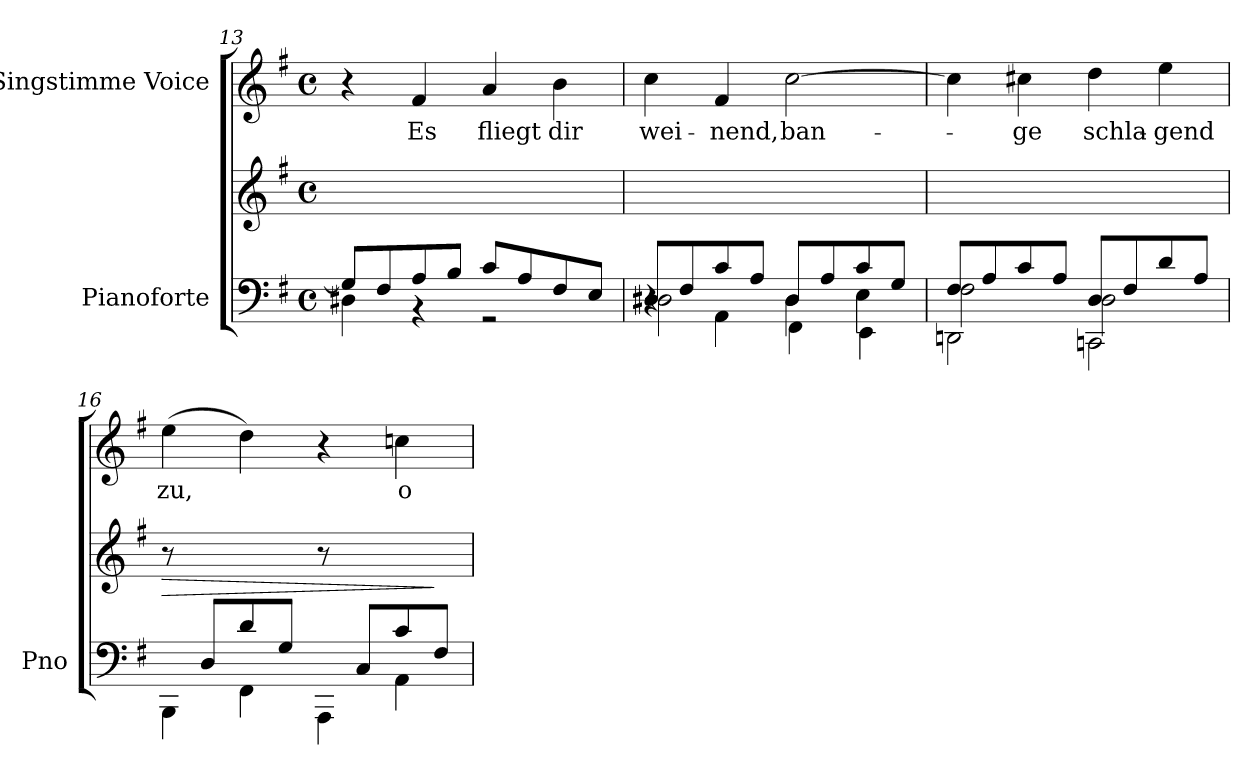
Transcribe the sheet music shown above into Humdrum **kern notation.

**kern	**kern	**dynam	**kern	**text
*part2	*part2	*part2	*part1	*part1
*staff3	*staff2	*staff2/3	*staff1	*staff1
*I"Pianoforte	*	*	*I"Singstimme Voice	*
*I'Pno	*	*	*	*
!!LO:PB:g=z
*clefF4	*clefG2	*	*clefG2	*
*k[f#]	*k[f#]	*	*k[f#]	*
*M4/4	*M4/4	*	*M4/4	*
*met(c)	*met(c)	*	*met(c)	*
=13	=13	=13	=13	=13
*^	*	*	*	*
8G/L]	4D#X\	1ryy	.	4r	.
8F#/	.	.	.	.	.
!	!	!	!	!	!LO:LY:b
8A/	4r	.	.	4f#/	Es
8B/J	.	.	.	.	.
!	!	!	!	!	!LO:LY:b
8c/L	2r	.	.	4a/	fliegt
8A/	.	.	.	.	.
!	!	!	!	!	!LO:LY:b
8F#/	.	.	.	4b\	dir
8E/J	.	.	.	.	.
=14	=14	=14	=14	=14	=14
*	*^	*	*	*	*
!	!	!	!	!	!	!LO:LY:b
8D#X/L	2D#\	4r	1ryy	.	4cc\	wei-
8F#/	.	.	.	.	.	.
!	!	!	!	!	!	!LO:LY:b
8c/	.	4AA\	.	.	4f#/	-nend,
8A/J	.	.	.	.	.	.
!	!	!	!	!	!	!LO:LY:b
8D#/L	4D#\	4FF#\	.	.	[2cc\	ban-
8A/	.	.	.	.	.	.
8c/	4E\	4EE\	.	.	.	.
8G/J	.	.	.	.	.	.
=15	=15	=15	=15	=15	=15	=15
8F#/L	2F#\	2DDn\	1ryy	.	4cc\]	.
8A/	.	.	.	.	.	.
!	!	!	!	!	!	!LO:LY:b
8c/	.	.	.	.	4cc#X\	-ge
8A/J	.	.	.	.	.	.
!	!	!	!	!	!	!LO:LY:b
8D/L	2D\	2CCn\	.	.	4dd\	schla-
8F#/	.	.	.	.	.	.
!	!	!	!	!	!	!LO:LY:b
8d/	.	.	.	.	4ee\	-gend
8A/J	.	.	.	.	.	.
*	*v	*v	*	*	*	*
!!LO:LB:g=z
=16	=16	=16	=16	=16	=16
!	!	!	!LO:HP:b	!	!LO:LY:b
8ryy	4BBB\	8r	>	(4ee\	zu,
8D/L	.	4.ryy	.	.	.
8d/	4FF#\	.	.	4dd\)	.
8G/J	.	.	.	.	.
8ryy	4AAA\	8r	.	4r	.
8C/L	.	4.ryy	.	.	.
!	!	!	!	!	!LO:LY:b
8c/	4AA\	.	.	4ccn\	o
8F#/J	.	.	]	.	.
*v	*v	*	*	*	*
=	=	=	=	=
*-	*-	*-	*-	*-
